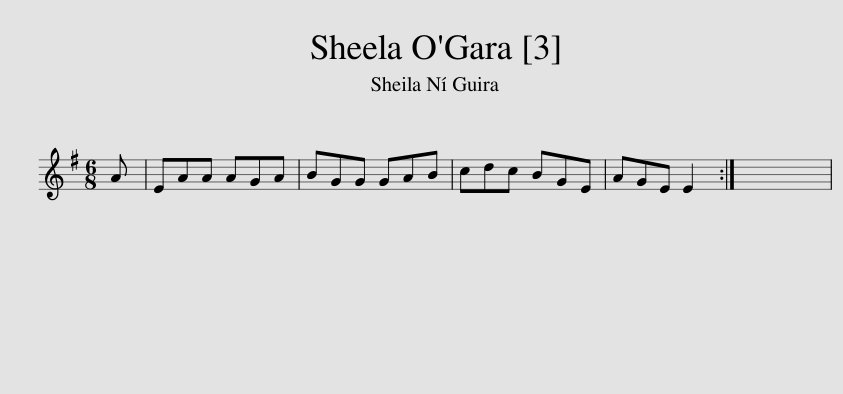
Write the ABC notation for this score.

X:1
L:1/8
M:6/8
I:linebreak $
K:G
V:1 treble
V:1
 A | EAA AGA | BGG GAB | cdc BGE | AGE E2 :| %5
 x6 | %6
